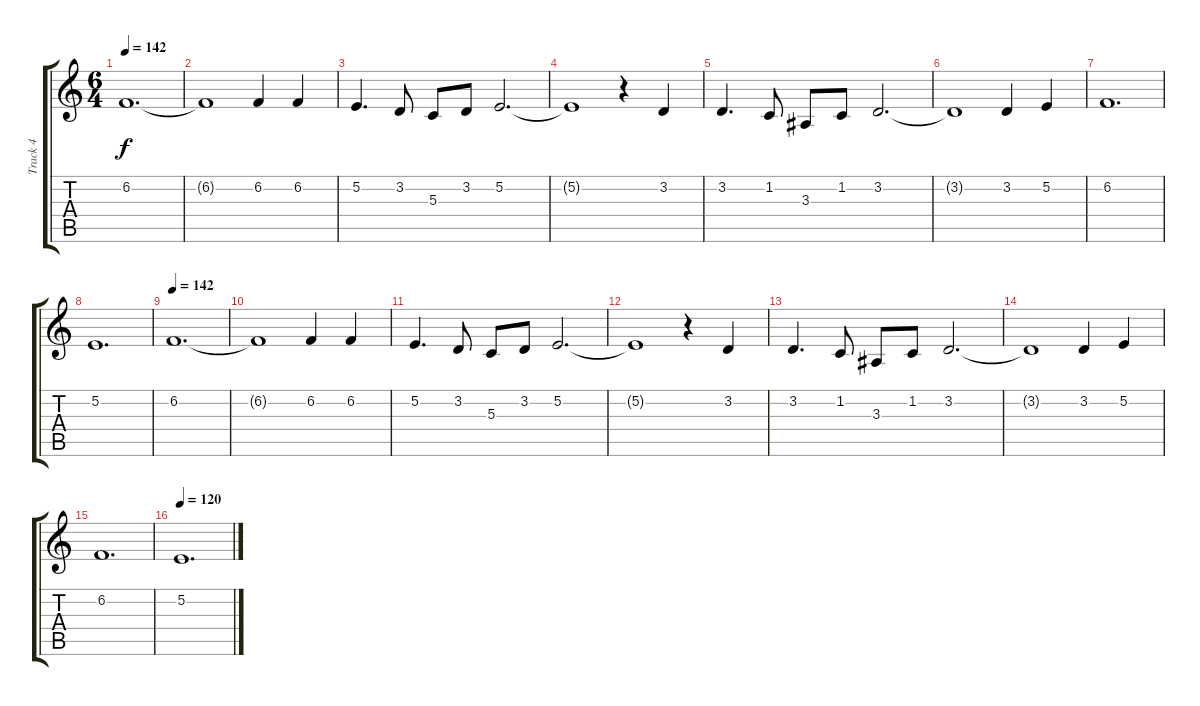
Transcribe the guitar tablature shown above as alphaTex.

\track ("Track 4" "Track 4") {instrument lead6voice}
\staff {score tabs}
\tuning (E4 B3 G3 D3 A2 E2) {hide}
\ts (6 4)
\tempo 142
\clef g2
\ks c
6.2.1{d dy f} |
6.2{t}.1 6.2.4 6.2.4 |
5.2.4{d} 3.2.8 5.3.8 3.2.8 5.2.2{d} |
5.2{t}.1 r.4 3.2.4 |
3.2.4{d} 1.2.8 3.3.8 1.2.8 3.2.2{d} |
3.2{t}.1 3.2.4 5.2.4 |
6.2.1{d} |
5.2.1{d} |
\tempo 142
6.2.1{d} |
6.2{t}.1 6.2.4 6.2.4 |
5.2.4{d} 3.2.8 5.3.8 3.2.8 5.2.2{d} |
5.2{t}.1 r.4 3.2.4 |
3.2.4{d} 1.2.8 3.3.8 1.2.8 3.2.2{d} |
3.2{t}.1 3.2.4 5.2.4 |
6.2.1{d} |
\tempo 120
5.2.1{d}
